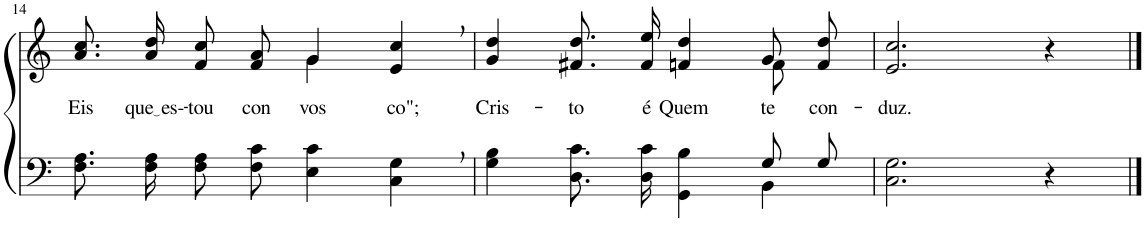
**kern	**kern	**text
*part2	*part1	*part1
*staff2	*staff1	*staff1
*I"Parte III e IV	*I"Parte I e II	*
!!LO:PB:g=z
*clefF4	*clefG2	*
*Trd1c2	*Trd1c2	*
*k[]	*k[]	*
*M4/4	*M4/4	*
=14	=14	=14
!	!	!LO:LY:b
*	*^	*
8.F\ 8.A\L	8.a\ 8.cc\L	2ryy	Eis
!	!	!	!LO:LY:b
16F\ 16A\Jk	16a\ 16dd\Jk	.	que es-
!	!	!	!LO:LY:b
8F\ 8A\L	8f/ 8cc/L	.	-tou
!	!	!	!LO:LY:b
8F\ 8c\J	8f/ 8a/J	.	con-
!	!	!	!LO:LY:b
4E\ 4c\	4g/	4g\	-vos-
!	!	!	!LO:LY:b
4C\, 4G\,	4e/, 4cc/,	4ryy	-co";
=15	=15	=15	=15
*^	*	*	*
!	!	!	!	!LO:LY:b
2.ryy	4G\ 4B\	4g/ 4dd/	2.ryy	Cris-
!	!	!	!	!LO:LY:b
.	8.D\ 8.c\L	8.f#X\ 8.dd\L	.	-to
!	!	!	!	!LO:LY:b
.	16D\ 16c\Jk	16f#\ 16ee\Jk	.	é
!	!	!	!	!LO:LY:b
.	4GG\ 4B\	4fn/ 4dd/	.	Quem
!	!	!	!	!LO:LY:b
8G/L	4BB\	8g\L	8f\	te
!	!	!	!	!LO:LY:b
8G/J	.	8f\ 8dd\J	8ryy	con-
*v	*v	*	*	*
=16	=16	=16	=16
!	!	!	!LO:LY:b
*	*v	*v	*
2.C\ 2.G\	2.e/ 2.cc/	-duz.
4r	4r	.
==	==	==
*-	*-	*-
